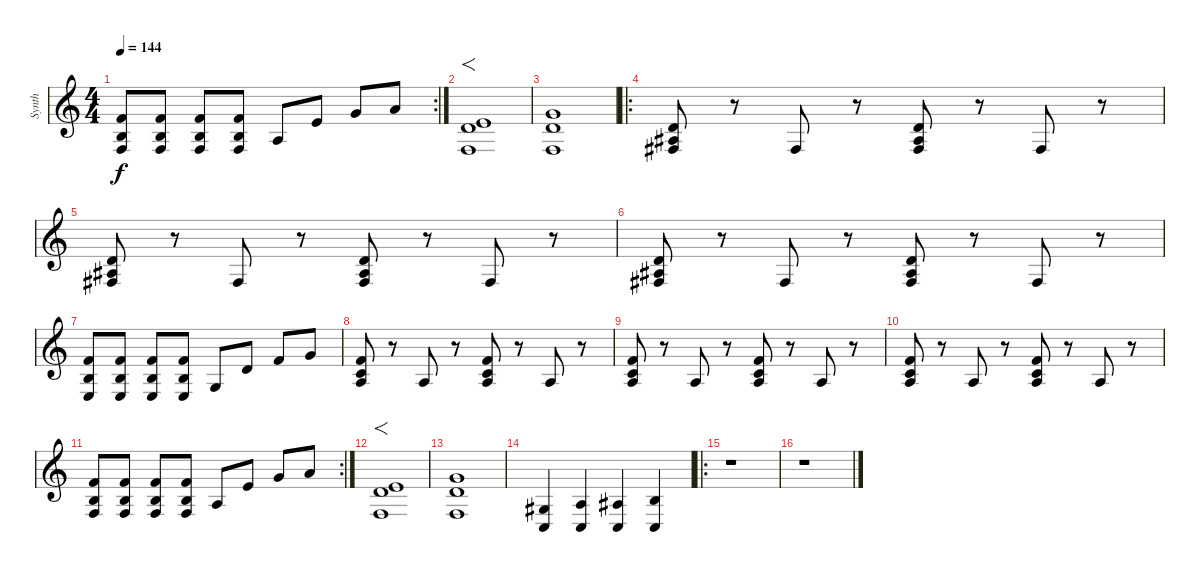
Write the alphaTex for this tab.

\track ("Synth" "Synth") {instrument fx5brightness}
\staff {score}
\tuning (E4 B3 G3 D3 A2 E2) {hide}
\rc 2
\ts (4 4)
\tempo 144
\clef g2
\ks c
(6.2 4.3 8.5).8{dy f} (6.2 4.3 8.5).8 (6.2 4.3 8.5).8 (6.2 4.3 8.5).8 7.4.8 9.3.8 8.2.8 10.2.8 |
(5.2 7.3 8.5).1{f} |
(8.2 7.3 8.5).1 |
\ro
(3.2 3.3 4.4).8 r.8 4.4.8 r.8 (3.2 3.3 4.4).8 r.8 4.4.8 r.8 |
(3.2 3.3 4.4).8 r.8 4.4.8 r.8 (3.2 3.3 4.4).8 r.8 4.4.8 r.8 |
(3.2 3.3 4.4).8 r.8 4.4.8 r.8 (3.2 3.3 4.4).8 r.8 4.4.8 r.8 |
(6.2 4.3 7.5).8 (6.2 4.3 7.5).8 (6.2 4.3 7.5).8 (6.2 4.3 7.5).8 5.4.8 7.3.8 6.2.8 8.2.8 |
(6.2 5.3 7.4).8 r.8 7.4.8 r.8 (6.2 5.3 7.4).8 r.8 7.4.8 r.8 |
(6.2 5.3 7.4).8 r.8 7.4.8 r.8 (6.2 5.3 7.4).8 r.8 7.4.8 r.8 |
(6.2 5.3 7.4).8 r.8 7.4.8 r.8 (6.2 5.3 7.4).8 r.8 7.4.8 r.8 |
\rc 2
(6.2 4.3 8.5).8 (6.2 4.3 8.5).8 (6.2 4.3 8.5).8 (6.2 4.3 8.5).8 7.4.8 9.3.8 8.2.8 10.2.8 |
(5.2 7.3 8.5).1{f} |
(8.2 7.3 8.5).1 |
(1.3 3.5).4 (2.3 3.5).4 (3.3 3.5).4 (4.3 3.5).4 |
\ro
r.1 |
r.1
